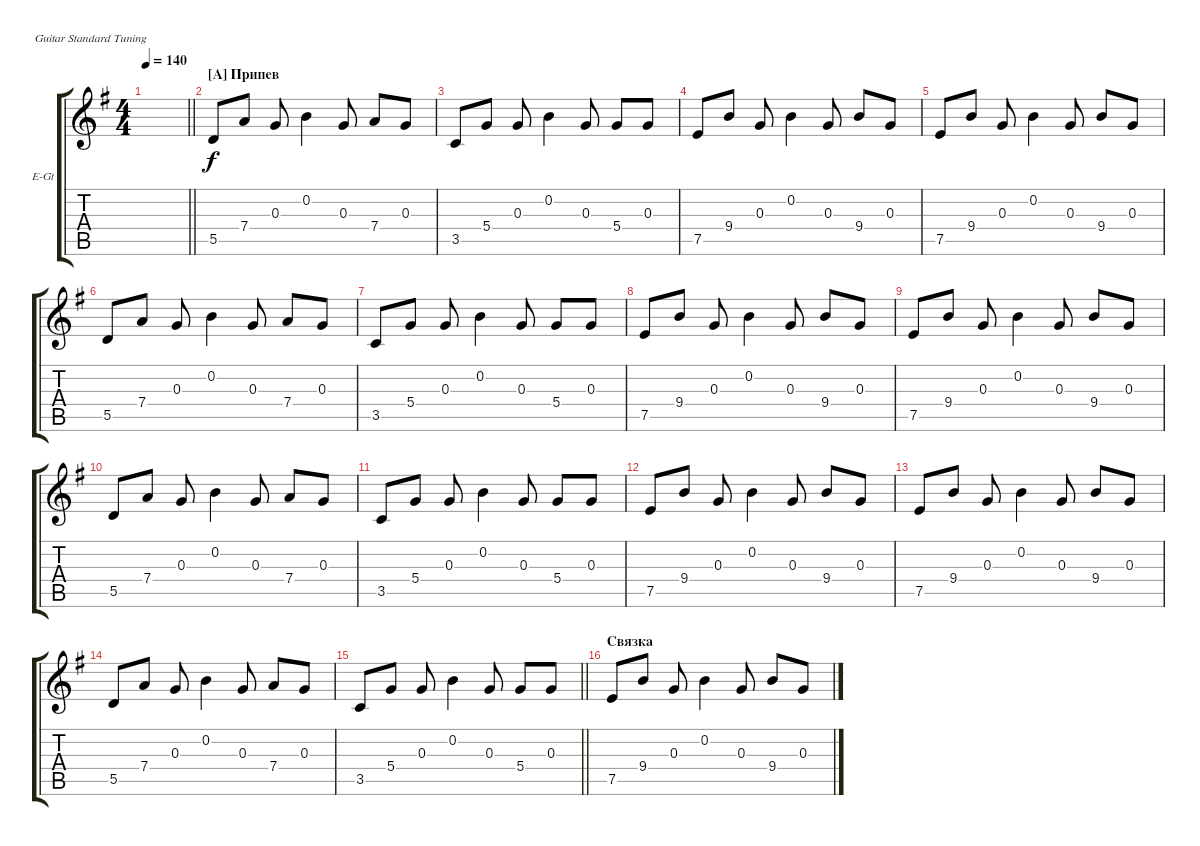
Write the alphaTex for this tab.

\defaultSystemsLayout 4
\bracketExtendMode groupsimilarinstruments
\firstSystemTrackNameOrientation horizontal
\otherSystemsTrackNameOrientation horizontal
\track ("ЧИСТАЯ-ЛЕВОЕ-УХО" "E-Gt") {instrument electricguitarclean}
\staff {score tabs}
\tuning (E4 B3 G3 D3 A2 E2)
\ts (4 4)
\tempo 140
\clef g2
\scale
0.333333
\barLineRight lightlight
\ks eminor
|
\section ("A" "Припев")
\scale
0.333333 5.5.8 7.4.8 0.3.8 0.2.4 0.3.8 7.4.8 0.3.8 |
\scale
0.333333 3.5.8 5.4.8 0.3.8 0.2.4 0.3.8 5.4.8 0.3.8 |
\scale
0.333333 7.5.8 9.4.8 0.3.8 0.2.4 0.3.8 9.4.8 0.3.8 |
\scale
0.333333 7.5.8 9.4.8 0.3.8 0.2.4 0.3.8 9.4.8 0.3.8 |
\scale
0.333333 5.5.8 7.4.8 0.3.8 0.2.4 0.3.8 7.4.8 0.3.8 |
\scale
0.333333 3.5.8 5.4.8 0.3.8 0.2.4 0.3.8 5.4.8 0.3.8 |
\scale
0.333333 7.5.8 9.4.8 0.3.8 0.2.4 0.3.8 9.4.8 0.3.8 |
\scale
0.333333 7.5.8 9.4.8 0.3.8 0.2.4 0.3.8 9.4.8 0.3.8 |
\scale
0.333333 5.5.8 7.4.8 0.3.8 0.2.4 0.3.8 7.4.8 0.3.8 |
\scale
0.333333 3.5.8 5.4.8 0.3.8 0.2.4 0.3.8 5.4.8 0.3.8 |
\scale
0.333333 7.5.8 9.4.8 0.3.8 0.2.4 0.3.8 9.4.8 0.3.8 |
\scale
0.333333 7.5.8 9.4.8 0.3.8 0.2.4 0.3.8 9.4.8 0.3.8 |
\scale
0.333333 5.5.8 7.4.8 0.3.8 0.2.4 0.3.8 7.4.8 0.3.8 |
\scale
0.333333
\barLineRight lightlight
3.5.8 5.4.8 0.3.8 0.2.4 0.3.8 5.4.8 0.3.8 |
\section ("" "Связка")
\scale
0.333333 7.5.8 9.4.8 0.3.8 0.2.4 0.3.8 9.4.8 0.3.8
